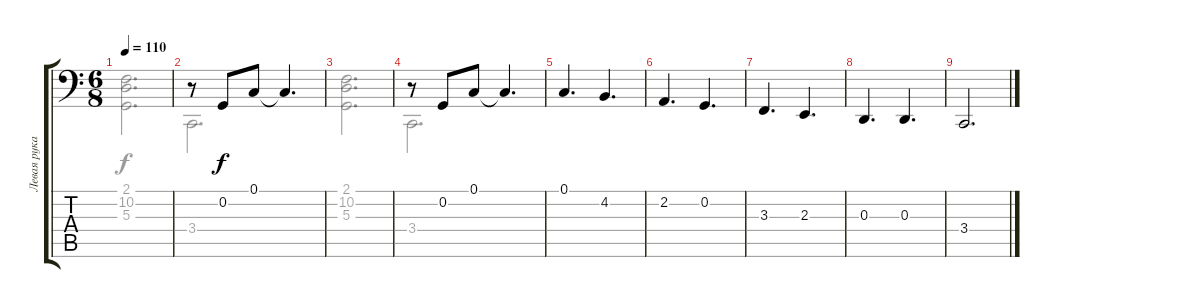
\track ("Левая рука" "Левая рука") {instrument acousticgrandpiano}
\staff {score tabs}
\tuning (C3 G2 D2 A1 E1 B0) {hide}
\voice
\ts (6 8)
\tempo 110
\clef f4
\ks c
|
r.8 0.2.8{beam Up} 0.1.8{beam Up} 0.1{t}.4{d beam Up} |
|
r.8 0.2.8{beam Up} 0.1.8{beam Up} 0.1{t}.4{d beam Up} |
0.1.4{d} 4.2.4{d} |
2.2.4{d} 0.2.4{d} |
3.3.4{d} 2.3.4{d} |
0.3.4{d} 0.3.4{d} |
3.4.2{d}
\voice
\clef f4
\ottava regular
\simile none
\ks c
(2.1 10.2 5.3).2{d dy f} |
3.4.2{d} |
(2.1 10.2 5.3).2{d} |
3.4.2{d} |
|
|
|
|
